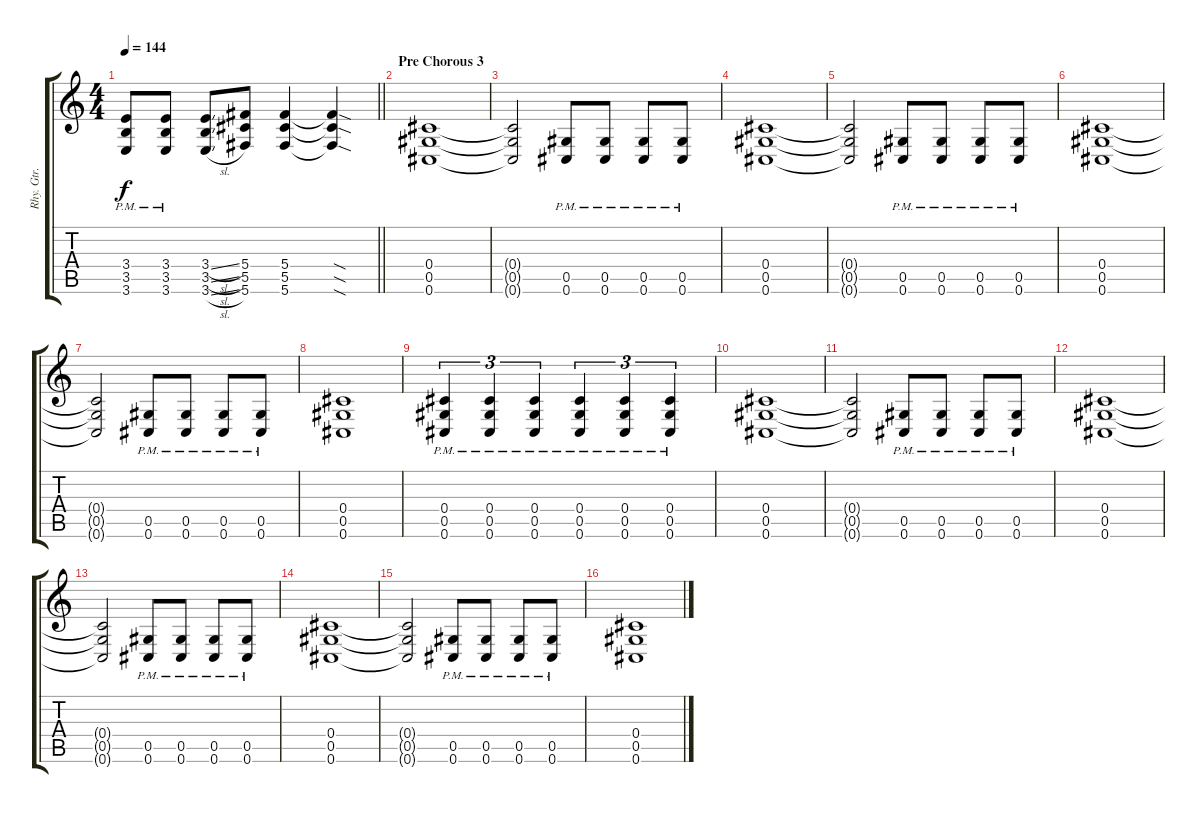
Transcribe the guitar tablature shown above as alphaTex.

\track ("Rhy. Gtr. 1" "Rhy. Gtr. ") {instrument distortionguitar}
\staff {score tabs}
\tuning (Eb4 Bb3 Gb3 Db3 Ab2 Db2) {hide}
\ts (4 4)
\tempo 144
\clef g2
\barLineRight lightlight
\ks c
(3.4{pm} 3.5{pm} 3.6{pm}).8{dy f} (3.4{pm} 3.5{pm} 3.6{pm}).8 (3.4{sl} 3.5{sl} 3.6{sl}).8 (5.4 5.5 5.6).8 (5.4 5.5 5.6).4 (5.4{sod t} 5.5{sod t} 5.6{sod t}).4 |
\section ("" "Pre Chorous 3")
(0.4 0.5 0.6).1{volume 6} |
(0.4{t} 0.5{t} 0.6{t}).2 (0.5{pm} 0.6{pm}).8 (0.5{pm} 0.6{pm}).8 (0.5{pm} 0.6{pm}).8 (0.5{pm} 0.6{pm}).8 |
(0.4 0.5 0.6).1 |
(0.4{t} 0.5{t} 0.6{t}).2 (0.5{pm} 0.6{pm}).8 (0.5{pm} 0.6{pm}).8 (0.5{pm} 0.6{pm}).8 (0.5{pm} 0.6{pm}).8 |
(0.4 0.5 0.6).1 |
(0.4{t} 0.5{t} 0.6{t}).2 (0.5{pm} 0.6{pm}).8 (0.5{pm} 0.6{pm}).8 (0.5{pm} 0.6{pm}).8 (0.5{pm} 0.6{pm}).8 |
(0.4 0.5 0.6).1 |
(0.4{pm} 0.5{pm} 0.6{pm}).4{tu (3 2)} (0.4{pm} 0.5{pm} 0.6{pm}).4{tu (3 2)} (0.4{pm} 0.5{pm} 0.6{pm}).4{tu (3 2)} (0.4{pm} 0.5{pm} 0.6{pm}).4{tu (3 2)} (0.4{pm} 0.5{pm} 0.6{pm}).4{tu (3 2)} (0.4{pm} 0.5{pm} 0.6{pm}).4{tu (3 2)} |
(0.4 0.5 0.6).1 |
(0.4{t} 0.5{t} 0.6{t}).2 (0.5{pm} 0.6{pm}).8 (0.5{pm} 0.6{pm}).8 (0.5{pm} 0.6{pm}).8 (0.5{pm} 0.6{pm}).8 |
(0.4 0.5 0.6).1 |
(0.4{t} 0.5{t} 0.6{t}).2 (0.5{pm} 0.6{pm}).8 (0.5{pm} 0.6{pm}).8 (0.5{pm} 0.6{pm}).8 (0.5{pm} 0.6{pm}).8 |
(0.4 0.5 0.6).1 |
(0.4{t} 0.5{t} 0.6{t}).2 (0.5{pm} 0.6{pm}).8 (0.5{pm} 0.6{pm}).8 (0.5{pm} 0.6{pm}).8 (0.5{pm} 0.6{pm}).8 |
(0.4 0.5 0.6).1
